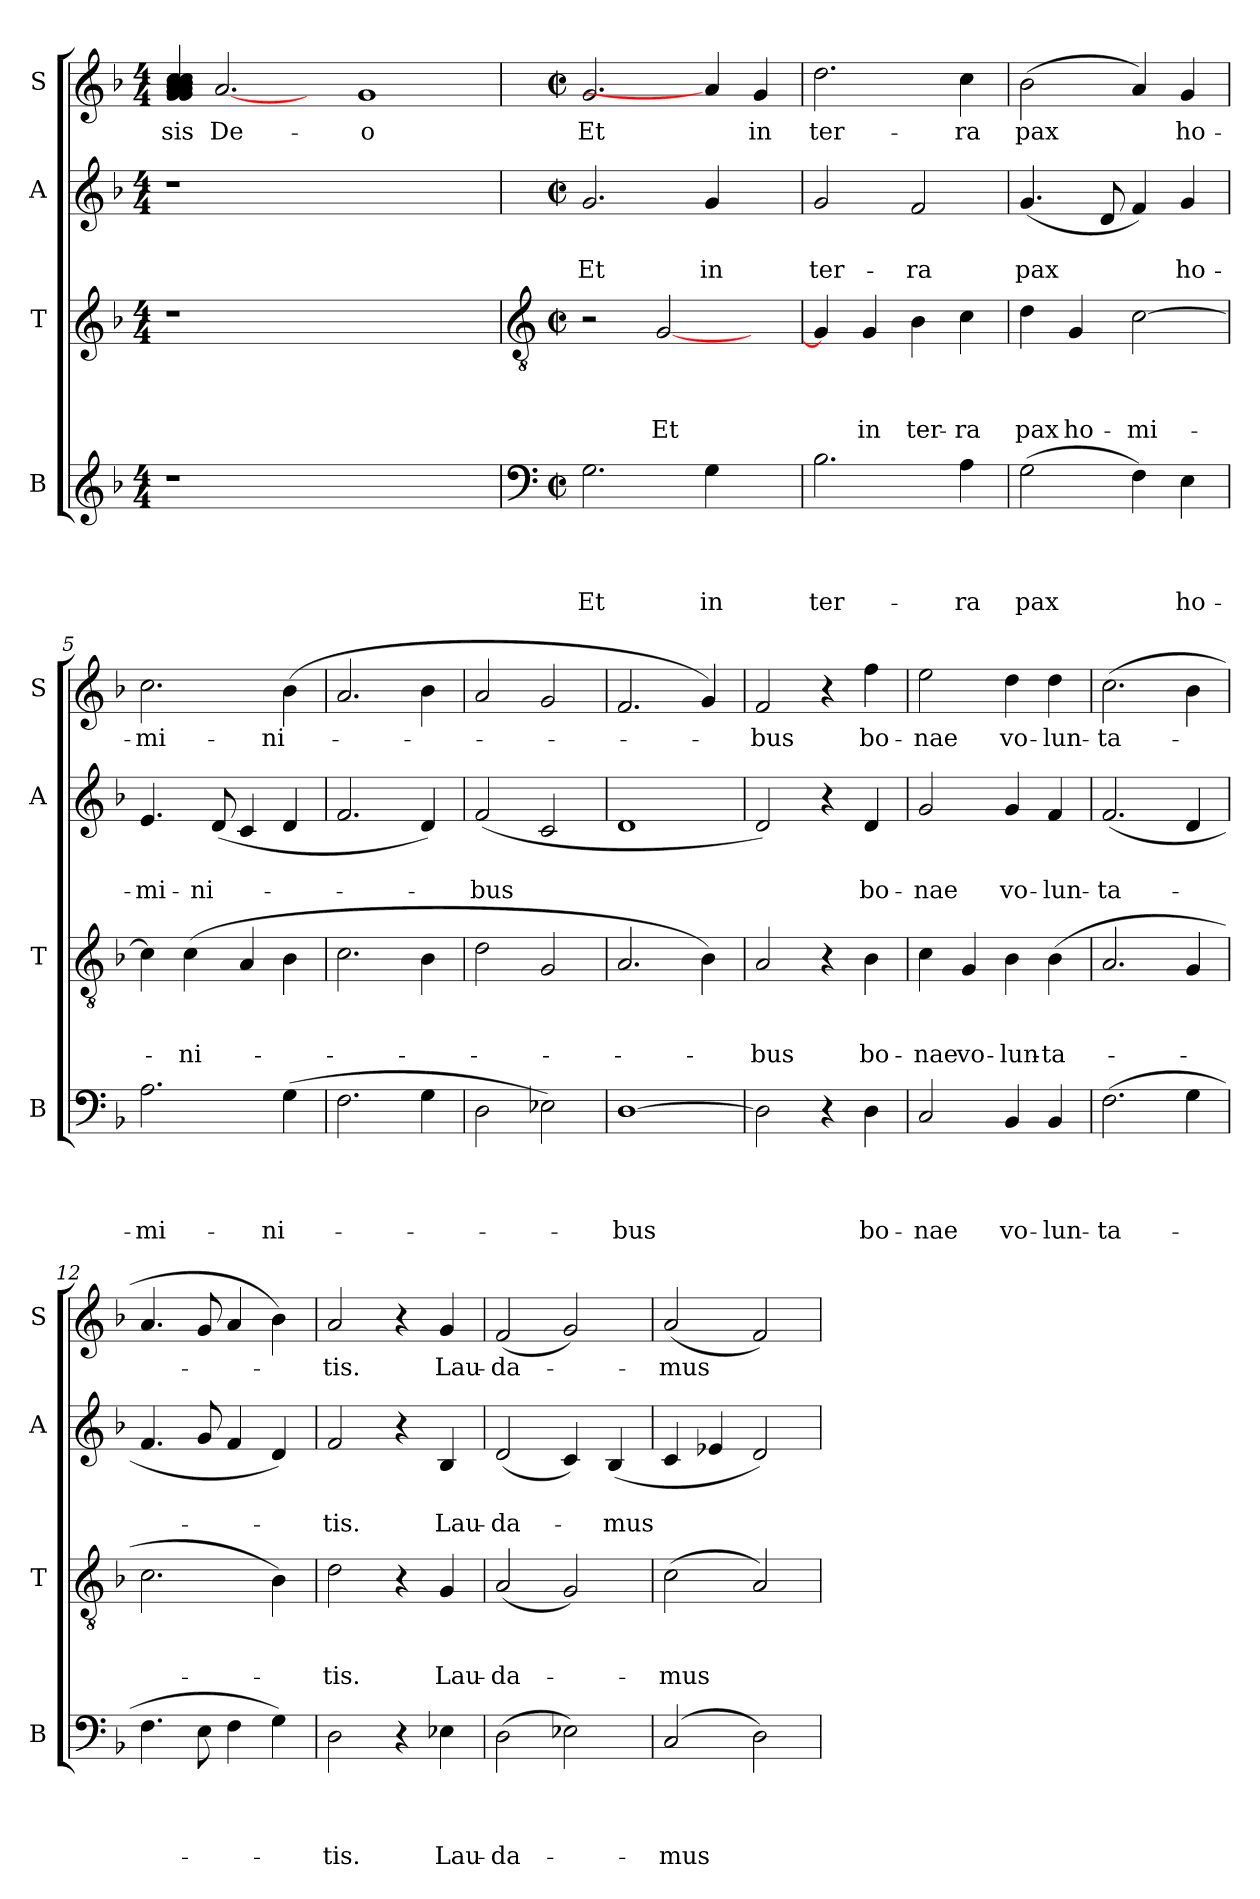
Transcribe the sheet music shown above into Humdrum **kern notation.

**kern	**text	**text	**text	**text	**kern	**text	**text	**text	**kern	**text	**text	**kern	**text
*part4	*part4	*part4	*part4	*part4	*part3	*part3	*part3	*part3	*part2	*part2	*part2	*part1	*part1
*staff4	*staff4	*staff4	*staff4	*staff4	*staff3	*staff3	*staff3	*staff3	*staff2	*staff2	*staff2	*staff1	*staff1
*I"B	*	*	*	*	*I"T	*	*	*	*I"A	*	*	*I"S	*
*I'B	*	*	*	*	*I'T	*	*	*	*I'A	*	*	*I'S	*
*clefG2	*	*	*	*	*clefG2	*	*	*	*clefG2	*	*	*clefG2	*
*k[b-]	*	*	*	*	*k[b-]	*	*	*	*k[b-]	*	*	*k[b-]	*
*F:	*	*	*	*	*F:	*	*	*	*F:	*	*	*F:	*
*M4/4	*	*	*	*	*M4/4	*	*	*	*M4/4	*	*	*M4/4	*
=1	=1	=1	=1	=1	=1	=1	=1	=1	=1	=1	=1	=1	=1
!	!	!	!	!	!	!	!	!	!	!	!	!	!LO:LY:b
1r	.	.	.	.	1r	.	.	.	1r	.	.	(4g/ 4g/ 4a/ 4a/ 4a/ 4b-/ 4b-/ 4b-/ 4b-/ 4cc/ 4cc/	-sis
!	!	!	!	!	!	!	!	!	!	!	!	!	!LO:LY:b
.	.	.	.	.	.	.	.	.	.	.	.	[2.a	De-
1ryy	.	.	.	.	1ryy	.	.	.	1ryy	.	.	4ryy	.
!	!	!	!	!	!	!	!	!	!	!	!	!	!LO:LY:b
.	.	.	.	.	.	.	.	.	.	.	.	1g	-o
4ryy	.	.	.	.	4ryy	.	.	.	4ryy	.	.	.	.
!!LO:LB:g=z
=2	=2	=2	=2	=2	=2	=2	=2	=2	=2	=2	=2	=2	=2
*clefF4	*	*	*	*	*clefGv2	*	*	*	*	*	*	*	*
*M2/2	*	*	*	*	*M2/2	*	*	*	*M2/2	*	*	*M2/2	*
*met(c|)	*	*	*	*	*met(c|)	*	*	*	*met(c|)	*	*	*met(c|)	*
!	!	!	!	!LO:LY:b	!	!	!	!	!	!	!LO:LY:b	!	!LO:LY:b
2.G\	.	.	.	Et	2r	.	.	.	2.g/	.	Et	2.g/	Et
!	!	!	!	!	!	!	!	!LO:LY:b	!	!	!	!	!
.	.	.	.	.	[<2G/	.	.	Et	.	.	.	.	.
!	!	!	!	!LO:LY:b	!	!	!	!	!	!	!LO:LY:b	!	!
4G\	.	.	.	in	.	.	.	.	4g/	.	in	4a]	.
!	!	!	!	!	!	!	!	!	!	!	!	!	!LO:LY:b
4ryy	.	.	.	.	4ryy	.	.	.	4ryy	.	.	4g/	in
=3	=3	=3	=3	=3	=3	=3	=3	=3	=3	=3	=3	=3	=3
!	!	!	!	!LO:LY:b	!	!	!	!	!	!	!LO:LY:b	!	!LO:LY:b
2.B-\	.	.	.	ter-	4G/]	.	.	.	2g/	.	ter-	2.dd\	ter-
!	!	!	!	!	!	!	!	!LO:LY:b	!	!	!	!	!
.	.	.	.	.	4G/	.	.	in	.	.	.	.	.
!	!	!	!	!	!	!	!	!LO:LY:b	!	!	!LO:LY:b	!	!
.	.	.	.	.	4B-\	.	.	ter-	2f/	.	-ra	.	.
!	!	!	!	!LO:LY:b	!	!	!	!LO:LY:b	!	!	!	!	!LO:LY:b
4A\	.	.	.	-ra	4c\	.	.	-ra	.	.	.	4cc\	-ra
=4	=4	=4	=4	=4	=4	=4	=4	=4	=4	=4	=4	=4	=4
!	!	!	!	!LO:LY:b	!	!	!	!LO:LY:b	!	!	!LO:LY:b	!	!LO:LY:b
(>2G\	.	.	.	pax	4d\	.	.	pax	(<4.g/	.	pax	(>2b-\	pax
!	!	!	!	!	!	!	!	!LO:LY:b	!	!	!	!	!
.	.	.	.	.	4G/	.	.	ho-	.	.	.	.	.
.	.	.	.	.	.	.	.	.	8d/	.	.	.	.
!	!	!	!	!	!	!	!	!LO:LY:b	!	!	!	!	!
4F\)	.	.	.	.	[>2c\	.	.	-mi-	4f/)	.	.	4a/)	.
!	!	!	!	!LO:LY:b	!	!	!	!	!	!	!LO:LY:b	!	!LO:LY:b
4E\	.	.	.	ho-	.	.	.	.	4g/	.	ho-	4g/	ho-
=5	=5	=5	=5	=5	=5	=5	=5	=5	=5	=5	=5	=5	=5
!	!	!	!	!LO:LY:b	!	!	!	!	!	!	!LO:LY:b	!	!LO:LY:b
2.A\	.	.	.	-mi-	4c\]	.	.	.	4.e/	.	-mi-	2.cc\	-mi-
!	!	!	!	!	!	!	!	!LO:LY:b	!	!	!	!	!
.	.	.	.	.	(>4c\	.	.	-ni-	.	.	.	.	.
!	!	!	!	!	!	!	!	!	!	!	!LO:LY:b	!	!
.	.	.	.	.	.	.	.	.	(<8d/	.	-ni-	.	.
.	.	.	.	.	4A/	.	.	.	4c/	.	.	.	.
!	!	!	!	!LO:LY:b	!	!	!	!	!	!	!	!	!LO:LY:b
(>4G\	.	.	.	-ni-	4B-\	.	.	.	4d/	.	.	(>4b-\	-ni-
=6	=6	=6	=6	=6	=6	=6	=6	=6	=6	=6	=6	=6	=6
2.F\	.	.	.	.	2.c\	.	.	.	2.f/	.	.	2.a/	.
4G\	.	.	.	.	4B-\	.	.	.	4d/)	.	.	4b-\	.
=7	=7	=7	=7	=7	=7	=7	=7	=7	=7	=7	=7	=7	=7
!	!	!	!	!	!	!	!	!	!	!	!LO:LY:b	!	!
2D\	.	.	.	.	2d\	.	.	.	(<2f/	.	-bus	2a/	.
2E-X\)	.	.	.	.	2G/	.	.	.	2c/	.	.	2g/	.
!!LO:LB:g=z
=8	=8	=8	=8	=8	=8	=8	=8	=8	=8	=8	=8	=8	=8
!	!	!	!	!LO:LY:b	!	!	!	!	!	!	!	!	!
[>1D	.	.	.	-bus	2.A/	.	.	.	1d	.	.	2.f/	.
.	.	.	.	.	4B-\)	.	.	.	.	.	.	4g/)	.
=9	=9	=9	=9	=9	=9	=9	=9	=9	=9	=9	=9	=9	=9
!	!	!	!	!	!	!	!	!LO:LY:b	!	!	!	!	!LO:LY:b
2D\]	.	.	.	.	2A/	.	.	-bus	2d/)	.	.	2f/	-bus
4r	.	.	.	.	4r	.	.	.	4r	.	.	4r	.
!	!	!	!	!LO:LY:b	!	!	!	!LO:LY:b	!	!	!LO:LY:b	!	!LO:LY:b
4D\	.	.	.	bo-	4B-\	.	.	bo-	4d/	.	bo-	4ff\	bo-
=10	=10	=10	=10	=10	=10	=10	=10	=10	=10	=10	=10	=10	=10
!	!	!	!	!LO:LY:b	!	!	!	!LO:LY:b	!	!	!LO:LY:b	!	!LO:LY:b
2C/	.	.	.	-nae	4c\	.	.	-nae	2g/	.	-nae	2ee\	-nae
!	!	!	!	!	!	!	!	!LO:LY:b	!	!	!	!	!
.	.	.	.	.	4G/	.	.	vo-	.	.	.	.	.
!	!	!	!	!LO:LY:b	!	!	!	!LO:LY:b	!	!	!LO:LY:b	!	!LO:LY:b
4BB-/	.	.	.	vo-	4B-\	.	.	-lun-	4g/	.	vo-	4dd\	vo-
!	!	!	!	!LO:LY:b	!	!	!	!LO:LY:b	!	!	!LO:LY:b	!	!LO:LY:b
4BB-/	.	.	.	-lun-	(>4B-\	.	.	-ta-	4f/	.	-lun-	4dd\	-lun-
=11	=11	=11	=11	=11	=11	=11	=11	=11	=11	=11	=11	=11	=11
!	!	!	!	!LO:LY:b	!	!	!	!	!	!	!LO:LY:b	!	!LO:LY:b
(>2.F\	.	.	.	-ta-	2.A/	.	.	.	(<2.f/	.	-ta-	(>2.cc\	-ta-
4G\	.	.	.	.	4G/	.	.	.	4d/	.	.	4b-\	.
=12	=12	=12	=12	=12	=12	=12	=12	=12	=12	=12	=12	=12	=12
4.F\	.	.	.	.	2.c\	.	.	.	4.f/	.	.	4.a/	.
8E\	.	.	.	.	.	.	.	.	8g/	.	.	8g/	.
4F\	.	.	.	.	.	.	.	.	4f/	.	.	4a/	.
4G\)	.	.	.	.	4B-\)	.	.	.	4d/)	.	.	4b-\)	.
=13	=13	=13	=13	=13	=13	=13	=13	=13	=13	=13	=13	=13	=13
!	!	!	!	!LO:LY:b	!	!	!	!LO:LY:b	!	!	!LO:LY:b	!	!LO:LY:b
2D\	.	.	.	-tis.	2d\	.	.	-tis.	2f/	.	-tis.	2a/	-tis.
4r	.	.	.	.	4r	.	.	.	4r	.	.	4r	.
!	!	!	!	!LO:LY:b	!	!	!	!LO:LY:b	!	!	!LO:LY:b	!	!LO:LY:b
4E-X\	.	.	.	Lau-	4G/	.	.	Lau-	4B-/	.	Lau-	4g/	Lau-
=14	=14	=14	=14	=14	=14	=14	=14	=14	=14	=14	=14	=14	=14
!	!	!	!	!LO:LY:b	!	!	!	!LO:LY:b	!	!	!LO:LY:b	!	!LO:LY:b
(>2D\	.	.	.	-da-	(<2A/	.	.	-da-	(<2d/	.	-da-	(<2f/	-da-
2E-X\)	.	.	.	.	2G/)	.	.	.	4c/)	.	.	2g/)	.
!	!	!	!	!	!	!	!	!	!	!	!LO:LY:b	!	!
.	.	.	.	.	.	.	.	.	(<4B-/	.	-mus	.	.
!!LO:PB:g=z
=15	=15	=15	=15	=15	=15	=15	=15	=15	=15	=15	=15	=15	=15
!	!	!	!	!LO:LY:b	!	!	!	!LO:LY:b	!	!	!	!	!LO:LY:b
(2C/	.	.	.	-mus	(>2c\	.	.	-mus	4c/	.	.	(<2a/	-mus
.	.	.	.	.	.	.	.	.	4e-X/	.	.	.	.
2D\)	.	.	.	.	2A/)	.	.	.	2d/)	.	.	2f/)	.
=	=	=	=	=	=	=	=	=	=	=	=	=	=
*-	*-	*-	*-	*-	*-	*-	*-	*-	*-	*-	*-	*-	*-
